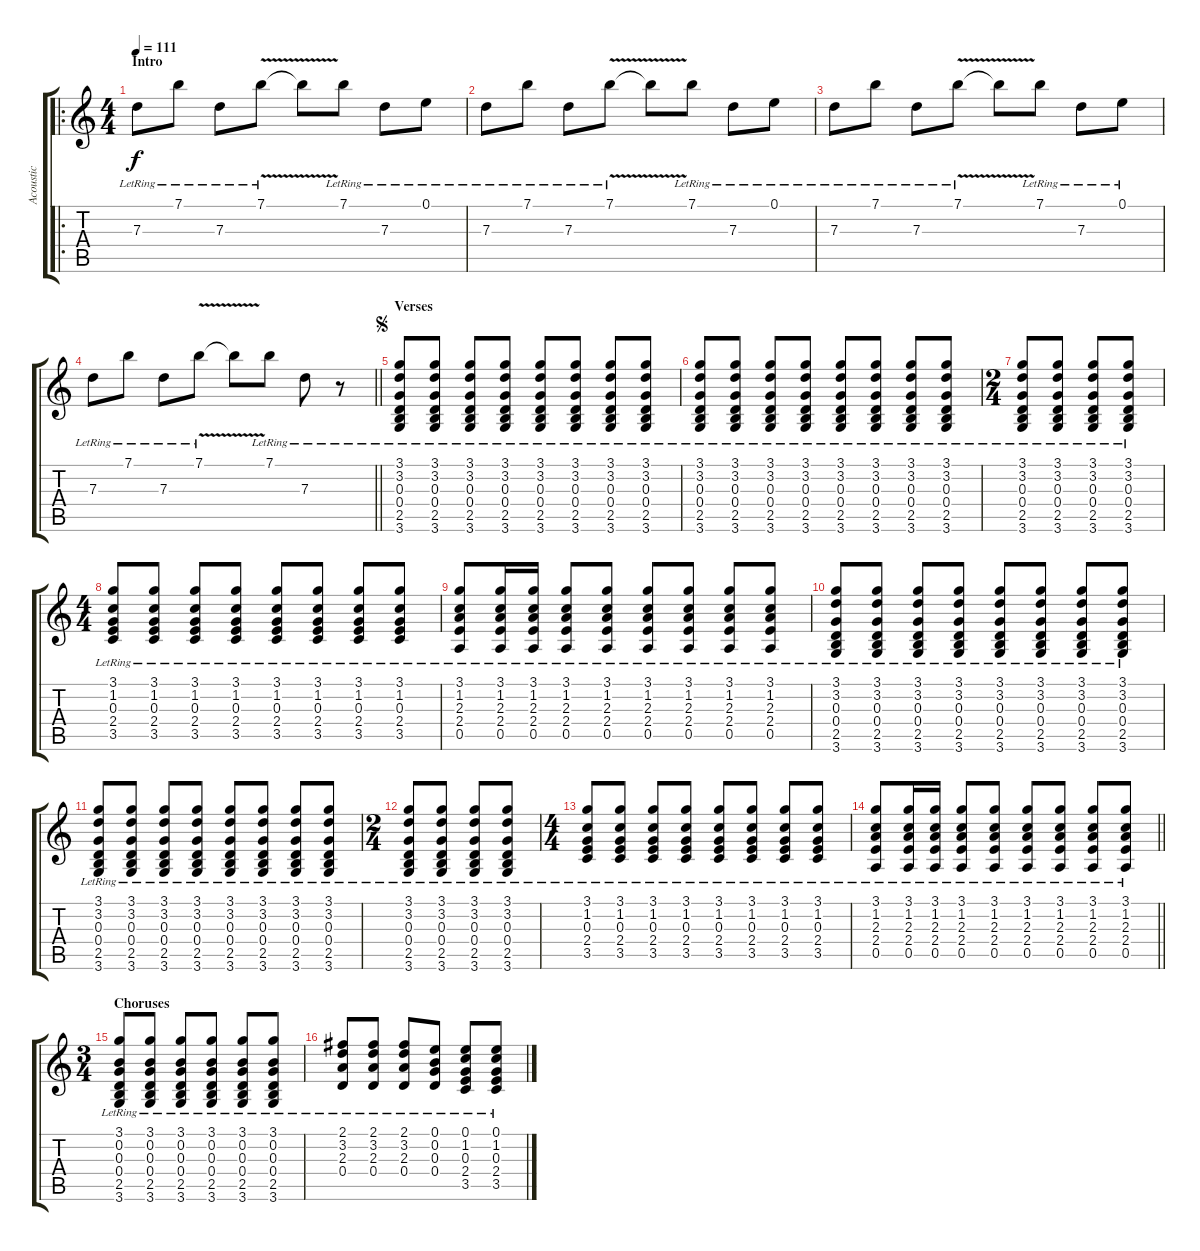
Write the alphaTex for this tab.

\track ("Acoustic" "Acoustic") {instrument acousticguitarnylon}
\staff {score tabs}
\tuning (E4 B3 G3 D3 A2 E2) {hide}
\ro
\ts (4 4)
\section ("" "Intro")
\tempo 111
\clef g2
\ks c
7.3{lr}.8{dy f instrument acousticguitarnylon} 7.1{lr}.8 7.3{lr}.8 7.1{v lr}.8 7.1{v t}.8 7.1{lr}.8 7.3{lr}.8 0.1{lr}.8 |
7.3{lr}.8 7.1{lr}.8 7.3{lr}.8 7.1{v lr}.8 7.1{v t}.8 7.1{lr}.8 7.3{lr}.8 0.1{lr}.8 |
7.3{lr}.8 7.1{lr}.8 7.3{lr}.8 7.1{v lr}.8 7.1{v t}.8 7.1{lr}.8 7.3{lr}.8 0.1{lr}.8 |
\barLineRight lightlight
7.3{lr}.8 7.1{lr}.8 7.3{lr}.8 7.1{v lr}.8 7.1{v t}.8 7.1{lr}.8 7.3{lr}.8 r.8 |
\section ("" "Verses")
\jump segno
(3.1{lr} 3.2{lr} 0.3{lr} 0.4{lr} 2.5{lr} 3.6{lr}).8 (3.1{lr} 3.2{lr} 0.3{lr} 0.4{lr} 2.5{lr} 3.6{lr}).8 (3.1{lr} 3.2{lr} 0.3{lr} 0.4{lr} 2.5{lr} 3.6{lr}).8 (3.1{lr} 3.2{lr} 0.3{lr} 0.4{lr} 2.5{lr} 3.6{lr}).8 (3.1{lr} 3.2{lr} 0.3{lr} 0.4{lr} 2.5{lr} 3.6{lr}).8 (3.1{lr} 3.2{lr} 0.3{lr} 0.4{lr} 2.5{lr} 3.6{lr}).8 (3.1{lr} 3.2{lr} 0.3{lr} 0.4{lr} 2.5{lr} 3.6{lr}).8 (3.1{lr} 3.2{lr} 0.3{lr} 0.4{lr} 2.5{lr} 3.6{lr}).8 |
(3.1{lr} 3.2{lr} 0.3{lr} 0.4{lr} 2.5{lr} 3.6{lr}).8 (3.1{lr} 3.2{lr} 0.3{lr} 0.4{lr} 2.5{lr} 3.6{lr}).8 (3.1{lr} 3.2{lr} 0.3{lr} 0.4{lr} 2.5{lr} 3.6{lr}).8 (3.1{lr} 3.2{lr} 0.3{lr} 0.4{lr} 2.5{lr} 3.6{lr}).8 (3.1{lr} 3.2{lr} 0.3{lr} 0.4{lr} 2.5{lr} 3.6{lr}).8 (3.1{lr} 3.2{lr} 0.3{lr} 0.4{lr} 2.5{lr} 3.6{lr}).8 (3.1{lr} 3.2{lr} 0.3{lr} 0.4{lr} 2.5{lr} 3.6{lr}).8 (3.1{lr} 3.2{lr} 0.3{lr} 0.4{lr} 2.5{lr} 3.6{lr}).8 |
\ts (2 4)
(3.1{lr} 3.2{lr} 0.3{lr} 0.4{lr} 2.5{lr} 3.6{lr}).8 (3.1{lr} 3.2{lr} 0.3{lr} 0.4{lr} 2.5{lr} 3.6{lr}).8 (3.1{lr} 3.2{lr} 0.3{lr} 0.4{lr} 2.5{lr} 3.6{lr}).8 (3.1{lr} 3.2{lr} 0.3{lr} 0.4{lr} 2.5{lr} 3.6{lr}).8 |
\ts (4 4)
(3.1{lr} 1.2{lr} 0.3{lr} 2.4{lr} 3.5{lr}).8 (3.1{lr} 1.2{lr} 0.3{lr} 2.4{lr} 3.5{lr}).8 (3.1{lr} 1.2{lr} 0.3{lr} 2.4{lr} 3.5{lr}).8 (3.1{lr} 1.2{lr} 0.3{lr} 2.4{lr} 3.5{lr}).8 (3.1{lr} 1.2{lr} 0.3{lr} 2.4{lr} 3.5{lr}).8 (3.1{lr} 1.2{lr} 0.3{lr} 2.4{lr} 3.5{lr}).8 (3.1{lr} 1.2{lr} 0.3{lr} 2.4{lr} 3.5{lr}).8 (3.1{lr} 1.2{lr} 0.3{lr} 2.4{lr} 3.5{lr}).8 |
(3.1{lr} 1.2{lr} 2.3{lr} 2.4{lr} 0.5{lr}).8 (3.1{lr} 1.2{lr} 2.3{lr} 2.4{lr} 0.5{lr}).16 (3.1{lr} 1.2{lr} 2.3{lr} 2.4{lr} 0.5{lr}).16 (3.1{lr} 1.2{lr} 2.3{lr} 2.4{lr} 0.5{lr}).8 (3.1{lr} 1.2{lr} 2.3{lr} 2.4{lr} 0.5{lr}).8 (3.1{lr} 1.2{lr} 2.3{lr} 2.4{lr} 0.5{lr}).8 (3.1{lr} 1.2{lr} 2.3{lr} 2.4{lr} 0.5{lr}).8 (3.1{lr} 1.2{lr} 2.3{lr} 2.4{lr} 0.5{lr}).8 (3.1{lr} 1.2{lr} 2.3{lr} 2.4{lr} 0.5{lr}).8 |
(3.1{lr} 3.2{lr} 0.3{lr} 0.4{lr} 2.5{lr} 3.6{lr}).8 (3.1{lr} 3.2{lr} 0.3{lr} 0.4{lr} 2.5{lr} 3.6{lr}).8 (3.1{lr} 3.2{lr} 0.3{lr} 0.4{lr} 2.5{lr} 3.6{lr}).8 (3.1{lr} 3.2{lr} 0.3{lr} 0.4{lr} 2.5{lr} 3.6{lr}).8 (3.1{lr} 3.2{lr} 0.3{lr} 0.4{lr} 2.5{lr} 3.6{lr}).8 (3.1{lr} 3.2{lr} 0.3{lr} 0.4{lr} 2.5{lr} 3.6{lr}).8 (3.1{lr} 3.2{lr} 0.3{lr} 0.4{lr} 2.5{lr} 3.6{lr}).8 (3.1{lr} 3.2{lr} 0.3{lr} 0.4{lr} 2.5{lr} 3.6{lr}).8 |
(3.1{lr} 3.2{lr} 0.3{lr} 0.4{lr} 2.5{lr} 3.6{lr}).8 (3.1{lr} 3.2{lr} 0.3{lr} 0.4{lr} 2.5{lr} 3.6{lr}).8 (3.1{lr} 3.2{lr} 0.3{lr} 0.4{lr} 2.5{lr} 3.6{lr}).8 (3.1{lr} 3.2{lr} 0.3{lr} 0.4{lr} 2.5{lr} 3.6{lr}).8 (3.1{lr} 3.2{lr} 0.3{lr} 0.4{lr} 2.5{lr} 3.6{lr}).8 (3.1{lr} 3.2{lr} 0.3{lr} 0.4{lr} 2.5{lr} 3.6{lr}).8 (3.1{lr} 3.2{lr} 0.3{lr} 0.4{lr} 2.5{lr} 3.6{lr}).8 (3.1{lr} 3.2{lr} 0.3{lr} 0.4{lr} 2.5{lr} 3.6{lr}).8 |
\ts (2 4)
(3.1{lr} 3.2{lr} 0.3{lr} 0.4{lr} 2.5{lr} 3.6{lr}).8 (3.1{lr} 3.2{lr} 0.3{lr} 0.4{lr} 2.5{lr} 3.6{lr}).8 (3.1{lr} 3.2{lr} 0.3{lr} 0.4{lr} 2.5{lr} 3.6{lr}).8 (3.1{lr} 3.2{lr} 0.3{lr} 0.4{lr} 2.5{lr} 3.6{lr}).8 |
\ts (4 4)
(3.1{lr} 1.2{lr} 0.3{lr} 2.4{lr} 3.5{lr}).8 (3.1{lr} 1.2{lr} 0.3{lr} 2.4{lr} 3.5{lr}).8 (3.1{lr} 1.2{lr} 0.3{lr} 2.4{lr} 3.5{lr}).8 (3.1{lr} 1.2{lr} 0.3{lr} 2.4{lr} 3.5{lr}).8 (3.1{lr} 1.2{lr} 0.3{lr} 2.4{lr} 3.5{lr}).8 (3.1{lr} 1.2{lr} 0.3{lr} 2.4{lr} 3.5{lr}).8 (3.1{lr} 1.2{lr} 0.3{lr} 2.4{lr} 3.5{lr}).8 (3.1{lr} 1.2{lr} 0.3{lr} 2.4{lr} 3.5{lr}).8 |
\barLineRight lightlight
(3.1{lr} 1.2{lr} 2.3{lr} 2.4{lr} 0.5{lr}).8 (3.1{lr} 1.2{lr} 2.3{lr} 2.4{lr} 0.5{lr}).16 (3.1{lr} 1.2{lr} 2.3{lr} 2.4{lr} 0.5{lr}).16 (3.1{lr} 1.2{lr} 2.3{lr} 2.4{lr} 0.5{lr}).8 (3.1{lr} 1.2{lr} 2.3{lr} 2.4{lr} 0.5{lr}).8 (3.1{lr} 1.2{lr} 2.3{lr} 2.4{lr} 0.5{lr}).8 (3.1{lr} 1.2{lr} 2.3{lr} 2.4{lr} 0.5{lr}).8 (3.1{lr} 1.2{lr} 2.3{lr} 2.4{lr} 0.5{lr}).8 (3.1{lr} 1.2{lr} 2.3{lr} 2.4{lr} 0.5{lr}).8 |
\ts (3 4)
\section ("" "Choruses")
(3.1{lr} 0.2{lr} 0.3{lr} 0.4{lr} 2.5{lr} 3.6{lr}).8 (3.1{lr} 0.2{lr} 0.3{lr} 0.4{lr} 2.5{lr} 3.6{lr}).8 (3.1{lr} 0.2{lr} 0.3{lr} 0.4{lr} 2.5{lr} 3.6{lr}).8 (3.1{lr} 0.2{lr} 0.3{lr} 0.4{lr} 2.5{lr} 3.6{lr}).8 (3.1{lr} 0.2{lr} 0.3{lr} 0.4{lr} 2.5{lr} 3.6{lr}).8 (3.1{lr} 0.2{lr} 0.3{lr} 0.4{lr} 2.5{lr} 3.6{lr}).8 |
(2.1{lr} 3.2{lr} 2.3{lr} 0.4{lr}).8 (2.1{lr} 3.2{lr} 2.3{lr} 0.4{lr}).8 (2.1{lr} 3.2{lr} 2.3{lr} 0.4{lr}).8 (0.1{lr} 0.2{lr} 0.3{lr} 0.4{lr}).8 (0.1{lr} 1.2{lr} 0.3{lr} 2.4{lr} 3.5{lr}).8 (0.1{lr} 1.2{lr} 0.3{lr} 2.4{lr} 3.5{lr}).8
